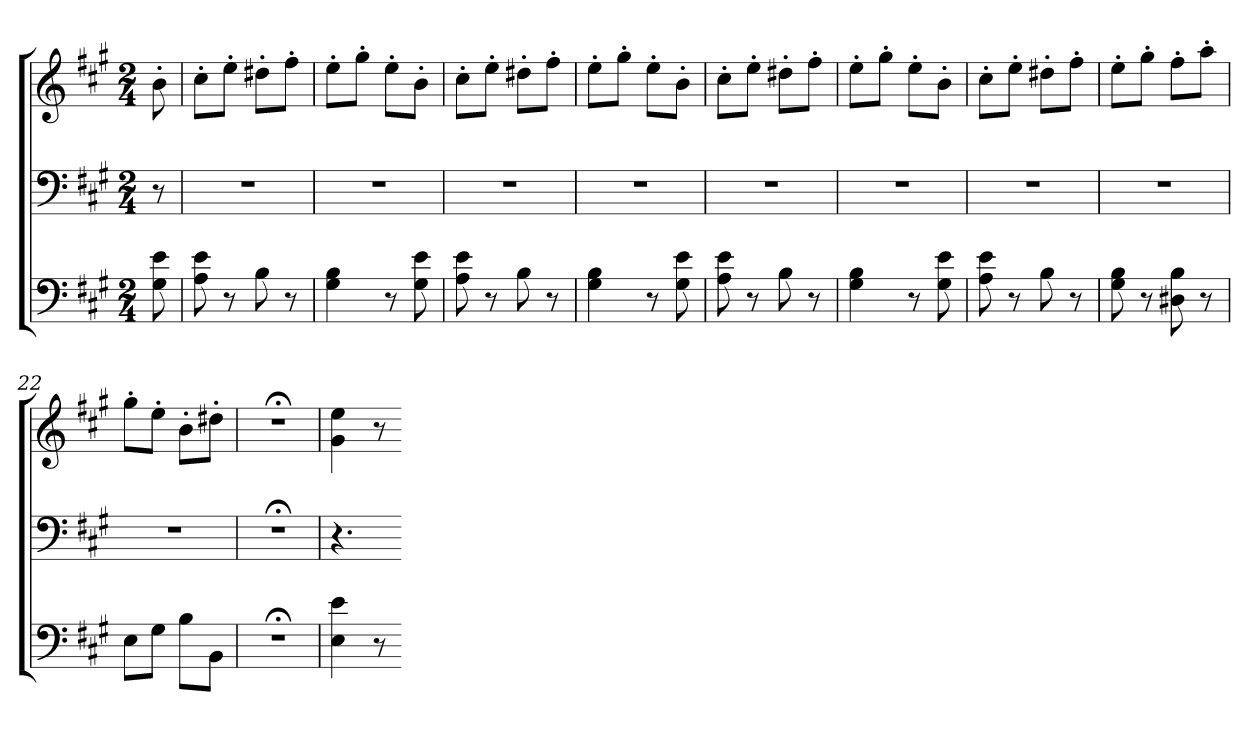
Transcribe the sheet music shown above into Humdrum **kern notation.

**kern	**kern	**kern
*part3	*part2	*part1
*staff3	*staff2	*staff1
*clefF4	*clefF4	*clefG2
*k[f#c#g#]	*k[f#c#g#]	*k[f#c#g#]
*A:	*A:	*A:
*M2/4	*M2/4	*M2/4
=	=	=
8G# 8e	8r	8b'
=14	=14	=14
8A 8e	2r	8cc#'L
8r	.	8ee'J
8B	.	8dd#X'L
8r	.	8ff#'J
=15	=15	=15
4G# 4B	2r	8ee'L
.	.	8gg#'J
8r	.	8ee'L
8G# 8e	.	8b'J
=16	=16	=16
8A 8e	2r	8cc#'L
8r	.	8ee'J
8B	.	8dd#X'L
8r	.	8ff#'J
=17	=17	=17
4G# 4B	2r	8ee'L
.	.	8gg#'J
8r	.	8ee'L
8G# 8e	.	8b'J
=18	=18	=18
8A 8e	2r	8cc#'L
8r	.	8ee'J
8B	.	8dd#X'L
8r	.	8ff#'J
=19	=19	=19
4G# 4B	2r	8ee'L
.	.	8gg#'J
8r	.	8ee'L
8G# 8e	.	8b'J
=20	=20	=20
8A 8e	2r	8cc#'L
8r	.	8ee'J
8B	.	8dd#X'L
8r	.	8ff#'J
=21	=21	=21
8G# 8B	2r	8ee'L
8r	.	8gg#'J
8D#X 8B	.	8ff#'L
8r	.	8aa'J
=22	=22	=22
8EL	2r	8gg#'L
8G#J	.	8ee'J
8BL	.	8b'L
8BBJ	.	8dd#X'J
=23	=23	=23
2r;<	2r;<	2r;<
=24	=24	=24
4E 4e	4.r	4g# 4ee
8r	.	8r
=-	=-	=-
*-	*-	*-
